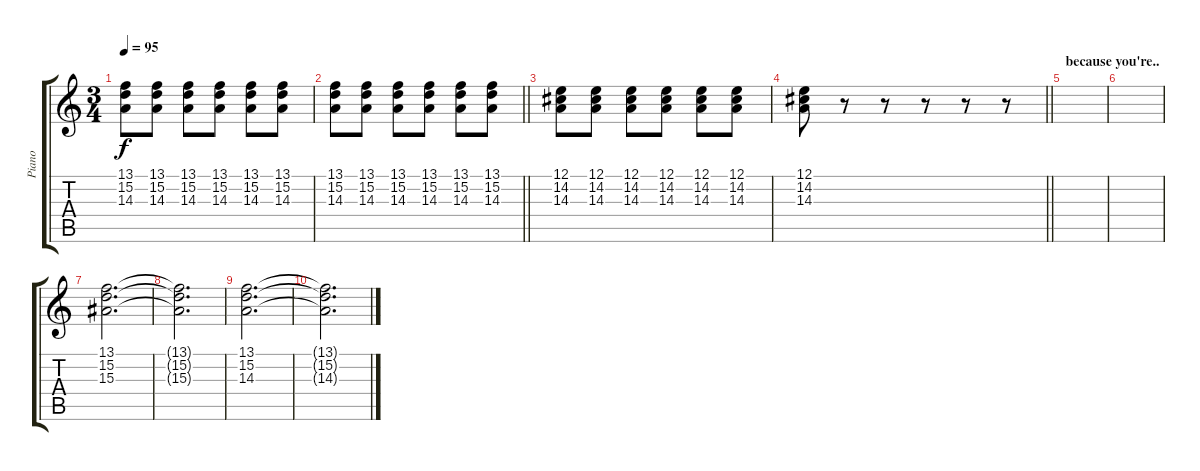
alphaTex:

\track ("Piano" "Piano") {instrument brightacousticpiano}
\staff {score tabs}
\tuning (E4 B3 G3 D3 A2 E2) {hide}
\ts (3 4)
\tempo 95
\clef g2
\ks c
(13.1 15.2 14.3).8{dy f} (13.1 15.2 14.3).8 (13.1 15.2 14.3).8 (13.1 15.2 14.3).8 (13.1 15.2 14.3).8 (13.1 15.2 14.3).8 |
\barLineRight lightlight
(13.1 15.2 14.3).8 (13.1 15.2 14.3).8 (13.1 15.2 14.3).8 (13.1 15.2 14.3).8 (13.1 15.2 14.3).8 (13.1 15.2 14.3).8 |
(12.1 14.2 14.3).8 (12.1 14.2 14.3).8 (12.1 14.2 14.3).8 (12.1 14.2 14.3).8 (12.1 14.2 14.3).8 (12.1 14.2 14.3).8 |
\barLineRight lightlight
(12.1 14.2 14.3).8 r.8 r.8 r.8 r.8 r.8 |
\section ("" "because you're..")
|
|
(13.1 15.2 15.3).2{d} |
(13.1{t} 15.2{t} 15.3{t}).2{d} |
(13.1 15.2 14.3).2{d} |
(13.1{t} 15.2{t} 14.3{t}).2{d}
